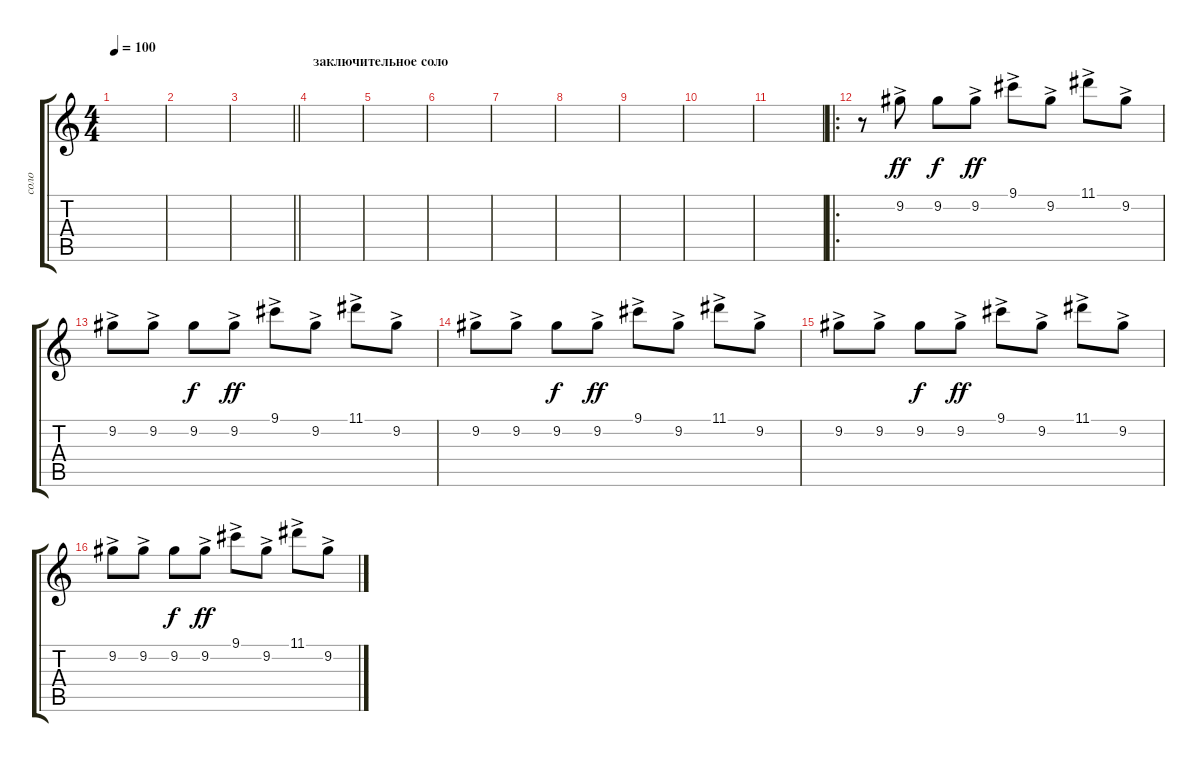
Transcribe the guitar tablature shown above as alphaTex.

\track ("соло" "соло") {instrument acousticguitarsteel}
\staff {score tabs}
\tuning (E4 B3 G3 D3 A2 E2) {hide}
\ts (4 4)
\tempo 100
\clef g2
\ks c
|
|
\barLineRight lightlight
|
\section ("" "заключительное соло")
|
|
|
|
|
|
|
|
\ro
r.8 9.2{ac}.8{dy ff} 9.2.8{dy f} 9.2{ac}.8{dy ff} 9.1{ac}.8 9.2{ac}.8 11.1{ac}.8 9.2{ac}.8 |
9.2{ac}.8 9.2{ac}.8 9.2.8{dy f} 9.2{ac}.8{dy ff} 9.1{ac}.8 9.2{ac}.8 11.1{ac}.8 9.2{ac}.8 |
9.2{ac}.8 9.2{ac}.8 9.2.8{dy f} 9.2{ac}.8{dy ff} 9.1{ac}.8 9.2{ac}.8 11.1{ac}.8 9.2{ac}.8 |
9.2{ac}.8 9.2{ac}.8 9.2.8{dy f} 9.2{ac}.8{dy ff} 9.1{ac}.8 9.2{ac}.8 11.1{ac}.8 9.2{ac}.8 |
9.2{ac}.8 9.2{ac}.8 9.2.8{dy f} 9.2{ac}.8{dy ff} 9.1{ac}.8 9.2{ac}.8 11.1{ac}.8 9.2{ac}.8
